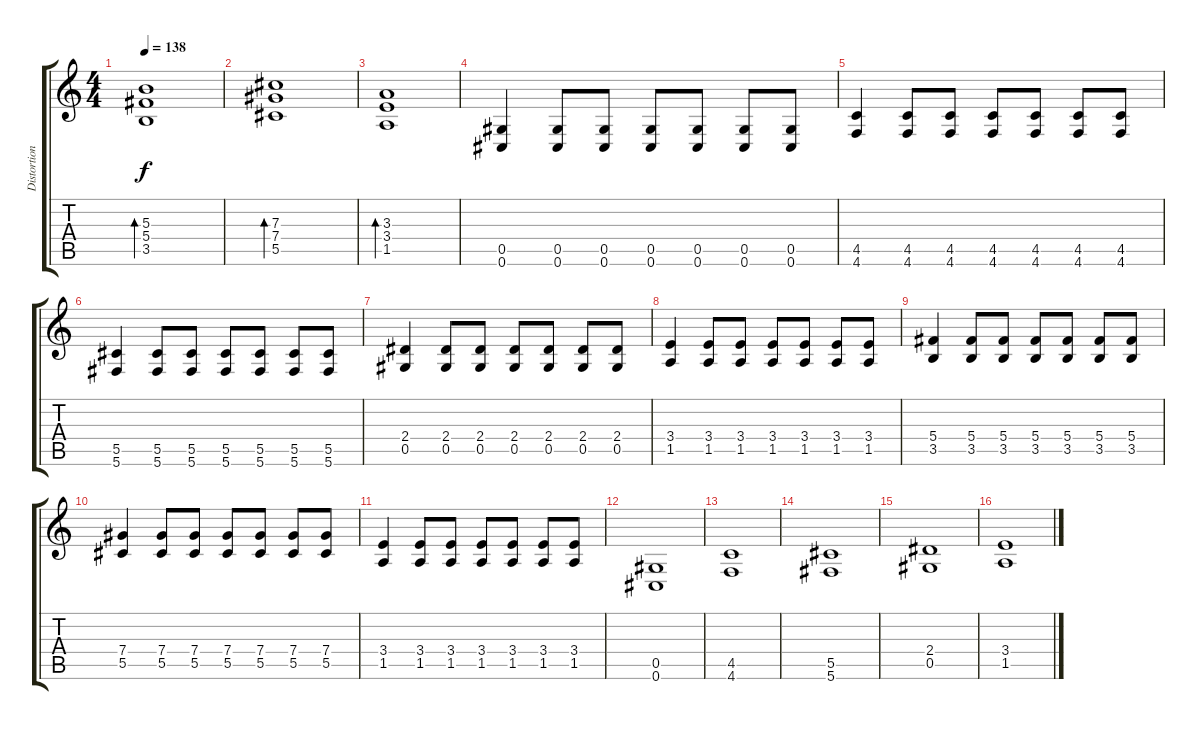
\track ("Distortion Guitar" "Distortion") {instrument distortionguitar}
\staff {score tabs}
\tuning (Eb4 Bb3 Gb3 Db3 Ab2 Db2) {hide}
\ts (4 4)
\tempo 138
\clef g2
\ks c
(5.3 5.4 3.5).1{bd 480 dy f} |
(7.3 7.4 5.5).1{bd 480} |
(3.3 3.4 1.5).1{bd 480} |
(0.5 0.6).4{instrument distortionguitar} (0.5 0.6).8 (0.5 0.6).8 (0.5 0.6).8 (0.5 0.6).8 (0.5 0.6).8 (0.5 0.6).8 |
(4.5 4.6).4 (4.5 4.6).8 (4.5 4.6).8 (4.5 4.6).8 (4.5 4.6).8 (4.5 4.6).8 (4.5 4.6).8 |
(5.5 5.6).4 (5.5 5.6).8 (5.5 5.6).8 (5.5 5.6).8 (5.5 5.6).8 (5.5 5.6).8 (5.5 5.6).8 |
(2.4 0.5).4 (2.4 0.5).8 (2.4 0.5).8 (2.4 0.5).8 (2.4 0.5).8 (2.4 0.5).8 (2.4 0.5).8 |
(3.4 1.5).4 (3.4 1.5).8 (3.4 1.5).8 (3.4 1.5).8 (3.4 1.5).8 (3.4 1.5).8 (3.4 1.5).8 |
(5.4 3.5).4 (5.4 3.5).8 (5.4 3.5).8 (5.4 3.5).8 (5.4 3.5).8 (5.4 3.5).8 (5.4 3.5).8 |
(7.4 5.5).4 (7.4 5.5).8 (7.4 5.5).8 (7.4 5.5).8 (7.4 5.5).8 (7.4 5.5).8 (7.4 5.5).8 |
(3.4 1.5).4 (3.4 1.5).8 (3.4 1.5).8 (3.4 1.5).8 (3.4 1.5).8 (3.4 1.5).8 (3.4 1.5).8 |
(0.5 0.6).1 |
(4.5 4.6).1 |
(5.5 5.6).1 |
(2.4 0.5).1 |
(3.4 1.5).1
